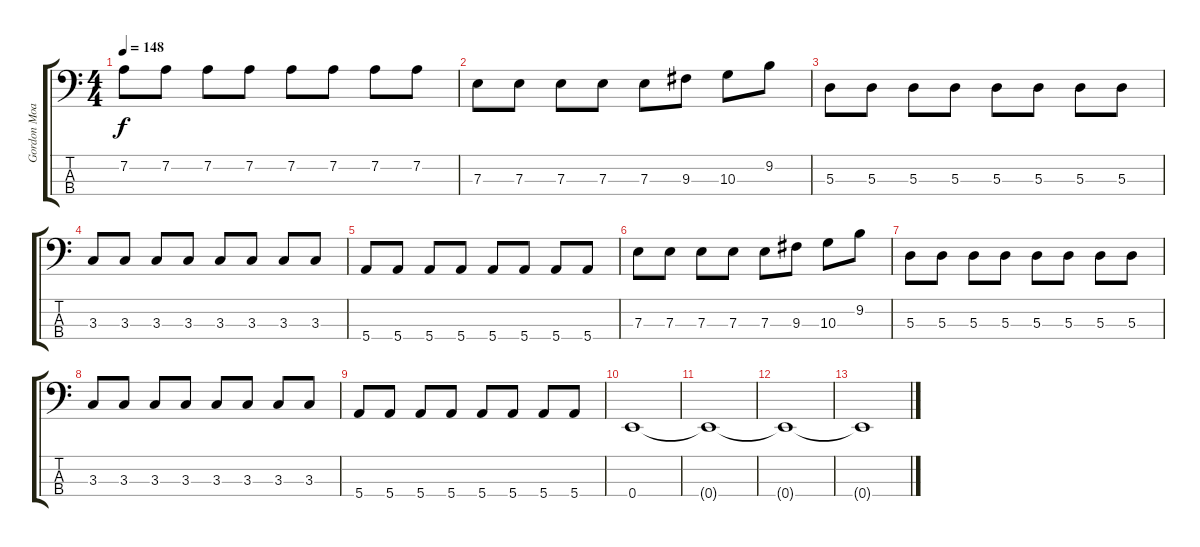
\track ("Gordon Moakes" "Gordon Moa") {instrument electricbassfinger}
\staff {score tabs}
\tuning (G2 D2 A1 E1) {hide}
\ts (4 4)
\tempo 148
\clef f4
\ks c
7.2.8{dy f} 7.2.8 7.2.8 7.2.8 7.2.8 7.2.8 7.2.8 7.2.8 |
7.3.8 7.3.8 7.3.8 7.3.8 7.3.8 9.3.8 10.3.8 9.2.8 |
5.3.8 5.3.8 5.3.8 5.3.8 5.3.8 5.3.8 5.3.8 5.3.8 |
3.3.8 3.3.8 3.3.8 3.3.8 3.3.8 3.3.8 3.3.8 3.3.8 |
5.4.8 5.4.8 5.4.8 5.4.8 5.4.8 5.4.8 5.4.8 5.4.8 |
7.3.8 7.3.8 7.3.8 7.3.8 7.3.8 9.3.8 10.3.8 9.2.8 |
5.3.8 5.3.8 5.3.8 5.3.8 5.3.8 5.3.8 5.3.8 5.3.8 |
3.3.8 3.3.8 3.3.8 3.3.8 3.3.8 3.3.8 3.3.8 3.3.8 |
5.4.8 5.4.8 5.4.8 5.4.8 5.4.8 5.4.8 5.4.8 5.4.8 |
0.4.1 |
0.4{t}.1 |
0.4{t}.1 |
0.4{t}.1
